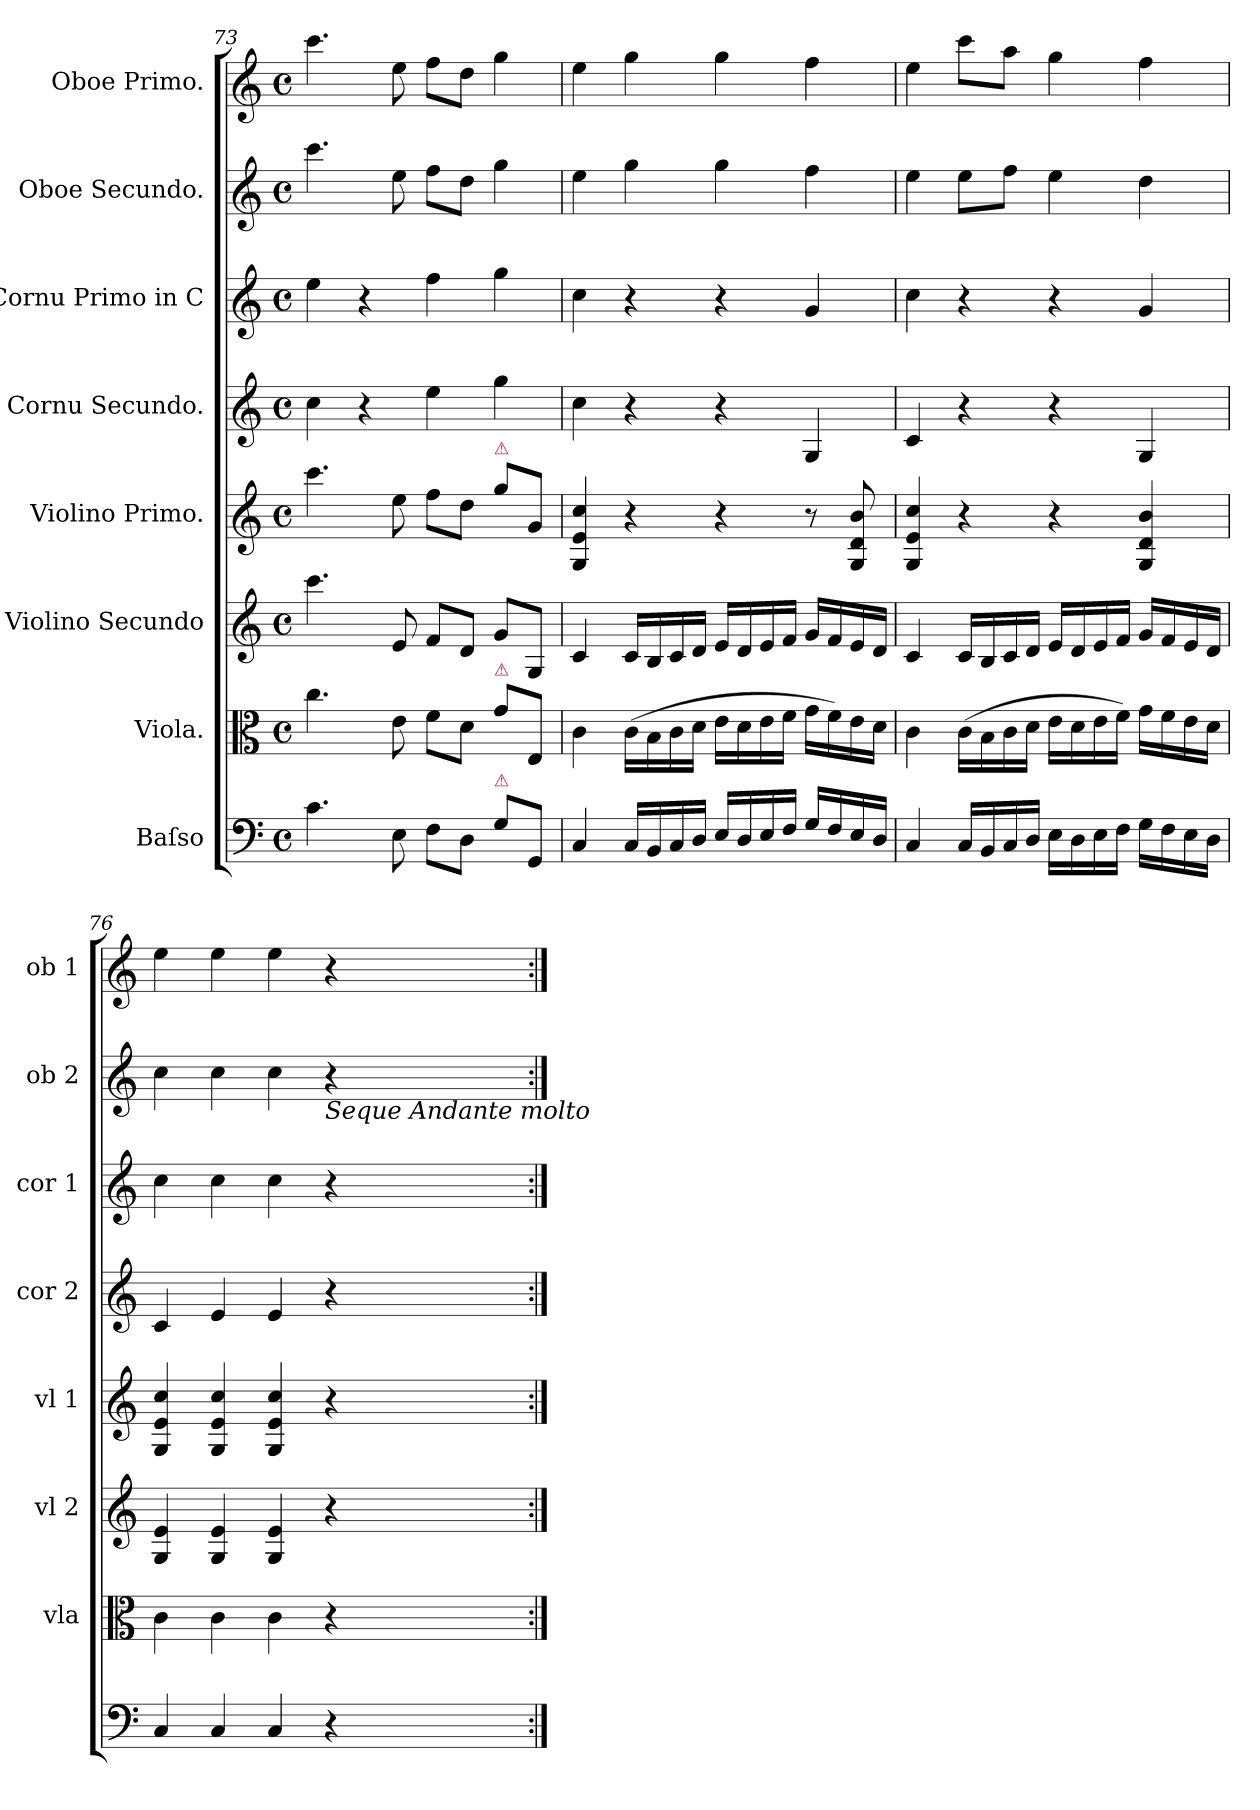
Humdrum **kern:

**kern	**kern	**kern	**kern	**kern	**kern	**kern	**kern
*part8	*part7	*part6	*part5	*part4	*part3	*part2	*part1
*staff8	*staff7	*staff6	*staff5	*staff4	*staff3	*staff2	*staff1
*I"Baſso	*I"Viola.	*I"Violino Secundo	*I"Violino Primo.	*I"Cornu Secundo.	*I"Cornu Primo in C	*I"Oboe Secundo.	*I"Oboe Primo.
*	*I'vla	*I'vl 2	*I'vl 1	*I'cor 2	*I'cor 1	*I'ob 2	*I'ob 1
*clefF4	*clefC3	*clefG2	*clefG2	*clefG2	*clefG2	*clefG2	*clefG2
*k[]	*k[]	*k[]	*k[]	*k[]	*k[]	*k[]	*k[]
*C:	*C:	*C:	*C:	*C:	*C:	*C:	*C:
*M4/4	*M4/4	*M4/4	*M4/4	*M4/4	*M4/4	*M4/4	*M4/4
*met(c)	*met(c)	*met(c)	*met(c)	*met(c)	*met(c)	*met(c)	*met(c)
=73	=73	=73	=73	=73	=73	=73	=73
4.c\	4.cc\	4.ccc\	4.ccc\	4cc\	4ee\	4.ccc\	4.ccc\
.	.	.	.	4r	4r	.	.
8E\	8e\	8e/	8ee\	.	.	8ee\	8ee\
8F\L	8f\L	8f/L	8ff\L	4ee\	4ff\	8ff\L	8ff\L
8D\J	8d\J	8d/J	8dd\J	.	.	8dd\J	8dd\J
!	!	!	!LO:TX:a:color=crimson:t=⚠	!	!	!	!
!	!LO:TX:a:color=crimson:t=⚠	!	!	!	!	!	!
!LO:TX:a:color=crimson:t=⚠	!	!	!	!	!	!	!
8G\L	8g/L	8g/L	8gg\L	4gg\	4gg\	4gg\	4gg\
8GG/J	8E/J	8G/J	8g/J	.	.	.	.
=74	=74	=74	=74	=74	=74	=74	=74
4C/	4c\	4c/	4G/ 4e/ 4cc/	4cc\	4cc\	4ee\	4ee\
16C/LL	(16c\LL	16c/LL	4r	4r	4r	4gg\	4gg\
16BB/	16B\	16B/	.	.	.	.	.
16C/	16c\	16c/	.	.	.	.	.
16D/JJ	16d\JJ	16d/JJ	.	.	.	.	.
16E/LL	16e\LL	16e/LL	4r	4r	4r	4gg\	4gg\
16D/	16d\	16d/	.	.	.	.	.
16E/	16e\	16e/	.	.	.	.	.
16F/JJ	16f\JJ	16f/JJ	.	.	.	.	.
16G/LL	16g\LL	16g/LL	8r	4G/	4g/	4ff\	4ff\
16F/	16f\)	16f/	.	.	.	.	.
16E/	16e\	16e/	8G/ 8d/ 8b/	.	.	.	.
16D/JJ	16d\JJ	16d/JJ	.	.	.	.	.
=75	=75	=75	=75	=75	=75	=75	=75
4C/	4c\	4c/	4G/ 4e/ 4cc/	4c/	4cc\	4ee\	4ee\
16C/LL	(16c\LL	16c/LL	4r	4r	4r	8ee\L	8ccc\L
16BB/	16B\	16B/	.	.	.	.	.
16C/	16c\	16c/	.	.	.	8ff\J	8aa\J
16D/JJ	16d\JJ	16d/JJ	.	.	.	.	.
16E\LL	16e\LL	16e/LL	4r	4r	4r	4ee\	4gg\
16D\	16d\	16d/	.	.	.	.	.
16E\	16e\	16e/	.	.	.	.	.
16F\JJ	16f\JJ)	16f/JJ	.	.	.	.	.
16G\LL	16g\LL	16g/LL	4G/ 4d/ 4b/	4G/	4g/	4dd\	4ff\
16F\	16f\	16f/	.	.	.	.	.
16E\	16e\	16e/	.	.	.	.	.
16D\JJ	16d\JJ	16d/JJ	.	.	.	.	.
=76	=76	=76	=76	=76	=76	=76	=76
4C/	4c\	4G/ 4e/	4G/ 4e/ 4cc/	4c/	4cc\	4cc\	4ee\
4C/	4c\	4G/ 4e/	4G/ 4e/ 4cc/	4e/	4cc\	4cc\	4ee\
4C/	4c\	4G/ 4e/	4G/ 4e/ 4cc/	4e/	4cc\	4cc\	4ee\
!	!	!	!	!	!	!LO:TX:b:i:t=Seque Andante molto	!
4r	4r	4r	4r	4r	4r	4r	4r
=:|!	=:|!	=:|!	=:|!	=:|!	=:|!	=:|!	=:|!
*-	*-	*-	*-	*-	*-	*-	*-
